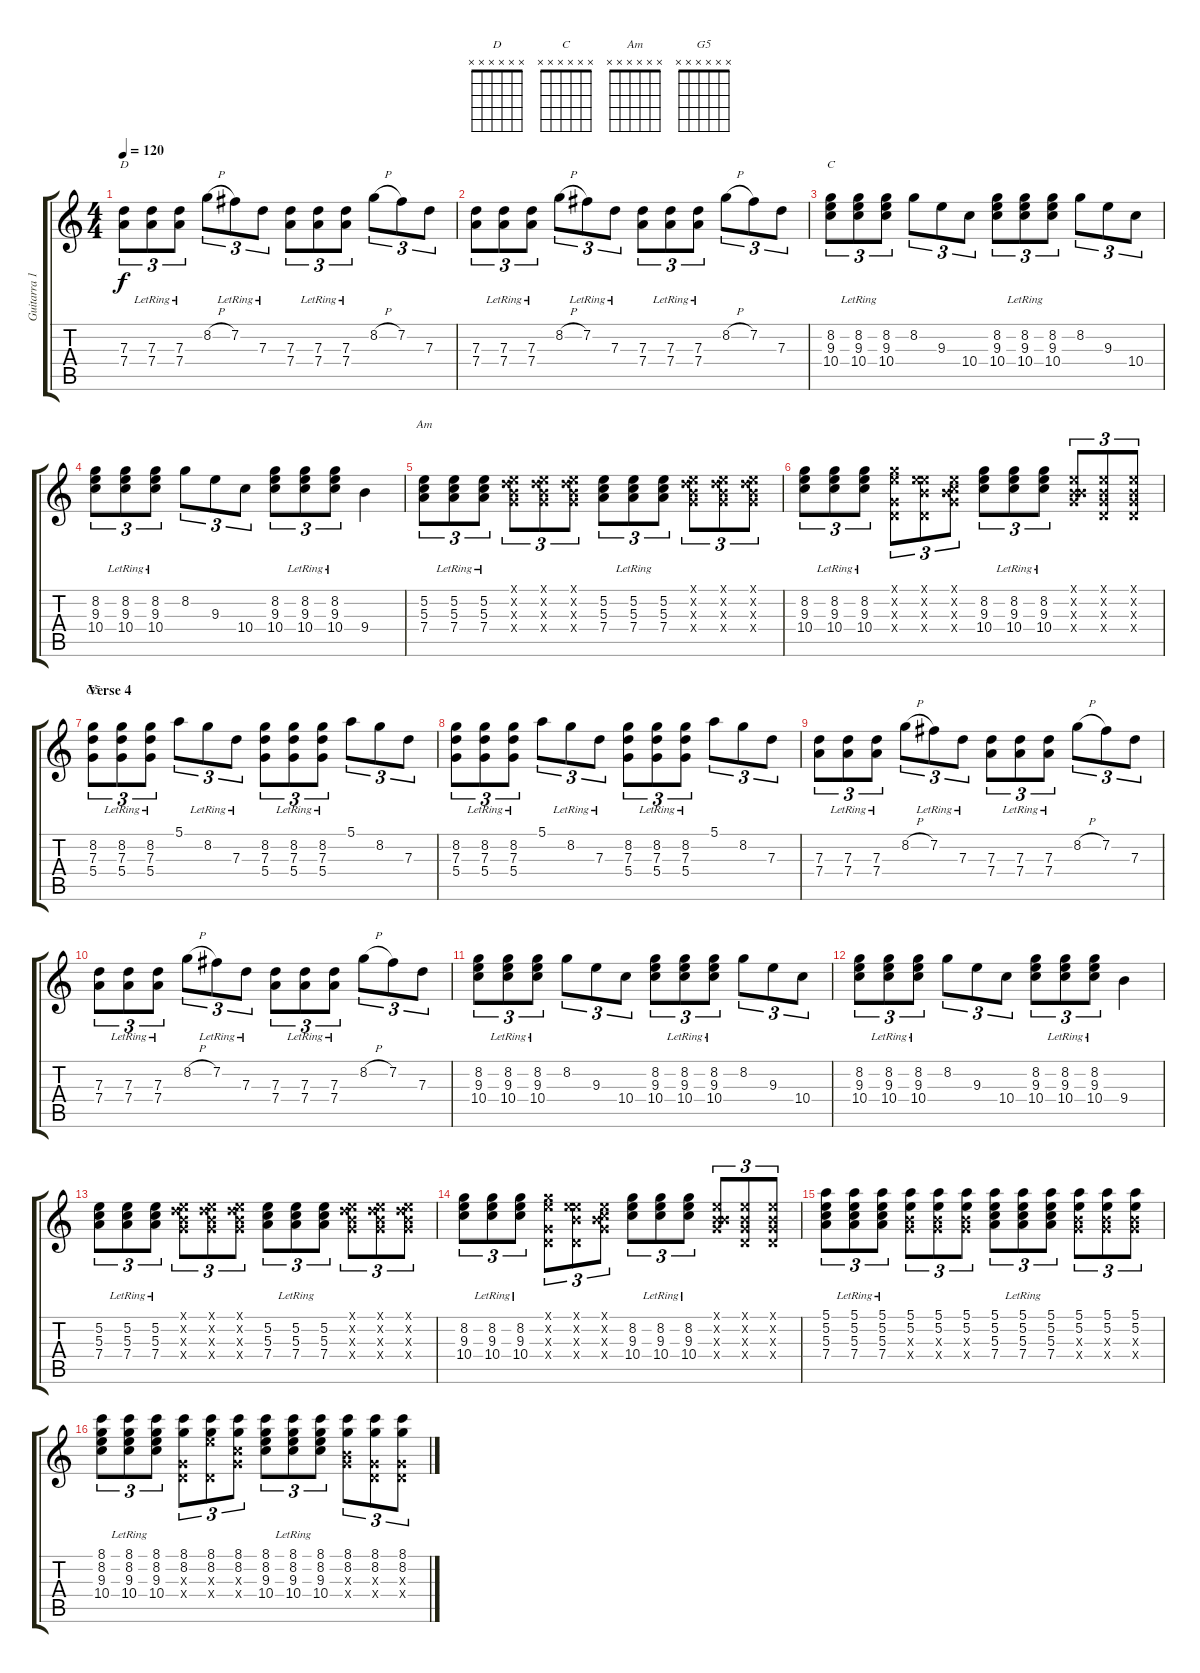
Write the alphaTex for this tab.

\track ("Guitarra 1" "Guitarra 1") {instrument overdrivenguitar}
\staff {score tabs}
\tuning (E4 B3 G3 D3 A2 E2) {hide}
\chord ("D" x x x x x x)
\chord ("C" x x x x x x)
\chord ("Am" x x x x x x)
\chord ("G5" x x x x x x)
\ts (4 4)
\tempo 120
\clef g2
\ks c
(7.3 7.4).8{tu (3 2) ch "D" dy f} (7.3 7.4{lr}).8{tu (3 2)} (7.3 7.4{lr}).8{tu (3 2)} 8.2{h}.8{tu (3 2)} 7.2{lr}.8{tu (3 2)} 7.3{lr}.8{tu (3 2)} (7.3 7.4).8{tu (3 2)} (7.3 7.4{lr}).8{tu (3 2)} (7.3 7.4{lr}).8{tu (3 2)} 8.2{h}.8{tu (3 2)} 7.2.8{tu (3 2)} 7.3.8{tu (3 2)} |
(7.3 7.4).8{tu (3 2)} (7.3 7.4{lr}).8{tu (3 2)} (7.3 7.4{lr}).8{tu (3 2)} 8.2{h}.8{tu (3 2)} 7.2{lr}.8{tu (3 2)} 7.3{lr}.8{tu (3 2)} (7.3 7.4).8{tu (3 2)} (7.3 7.4{lr}).8{tu (3 2)} (7.3 7.4{lr}).8{tu (3 2)} 8.2{h}.8{tu (3 2)} 7.2.8{tu (3 2)} 7.3.8{tu (3 2)} |
(8.2 9.3 10.4).8{tu (3 2) ch "C"} (8.2 9.3 10.4{lr}).8{tu (3 2)} (8.2 9.3 10.4{lr}).8{tu (3 2)} 8.2.8{tu (3 2)} 9.3.8{tu (3 2)} 10.4.8{tu (3 2)} (8.2 9.3 10.4).8{tu (3 2)} (8.2 9.3 10.4{lr}).8{tu (3 2)} (8.2 9.3 10.4{lr}).8{tu (3 2)} 8.2.8{tu (3 2)} 9.3.8{tu (3 2)} 10.4.8{tu (3 2)} |
(8.2 9.3 10.4).8{tu (3 2)} (8.2 9.3 10.4{lr}).8{tu (3 2)} (8.2 9.3 10.4{lr}).8{tu (3 2)} 8.2.8{tu (3 2)} 9.3.8{tu (3 2)} 10.4.8{tu (3 2)} (8.2 9.3 10.4).8{tu (3 2)} (8.2 9.3 10.4{lr}).8{tu (3 2)} (8.2 9.3 10.4{lr}).8{tu (3 2)} 9.4.4 |
(5.2 5.3 7.4).8{tu (3 2) ch "Am"} (5.2 5.3 7.4{lr}).8{tu (3 2)} (5.2 5.3 7.4{lr}).8{tu (3 2)} (0.1{x} 3.2{x} 4.3{x} 5.4{x}).8{tu (3 2)} (0.1{x} 3.2{x} 4.3{x} 5.4{x}).8{tu (3 2)} (0.1{x} 3.2{x} 4.3{x} 5.4{x}).8{tu (3 2)} (5.2 5.3 7.4).8{tu (3 2)} (5.2 5.3 7.4{lr}).8{tu (3 2)} (5.2 5.3 7.4).8{tu (3 2)} (0.1{x} 3.2{x} 4.3{x} 5.4{x}).8{tu (3 2)} (0.1{x} 3.2{x} 4.3{x} 5.4{x}).8{tu (3 2)} (0.1{x} 3.2{x} 4.3{x} 5.4{x}).8{tu (3 2)} |
(8.2 9.3 10.4).8{tu (3 2)} (8.2 9.3 10.4{lr}).8{tu (3 2)} (8.2 9.3 10.4{lr}).8{tu (3 2)} (0.1{x} 8.2{x} 0.3{x} 0.4{x}).8{tu (3 2)} (0.1{x} 0.2{x} 9.3{x} 0.4{x}).8{tu (3 2)} (0.1{x} 0.2{x} 0.3{x} 10.4{x}).8{tu (3 2)} (8.2 9.3 10.4).8{tu (3 2)} (8.2 9.3 10.4{lr}).8{tu (3 2)} (8.2 9.3 10.4{lr}).8{tu (3 2)} (0.1{x} 0.2{x} 0.3{x} 9.4{x}).8{tu (3 2)} (0.1{x} 0.2{x} 0.3{x} 0.4{x}).8{tu (3 2)} (0.1{x} 0.2{x} 0.3{x} 0.4{x}).8{tu (3 2)} |
\section ("" "Verse 4")
(8.2 7.3 5.4).8{tu (3 2) ch "G5"} (8.2 7.3 5.4{lr}).8{tu (3 2)} (8.2 7.3 5.4{lr}).8{tu (3 2)} 5.1.8{tu (3 2)} 8.2{lr}.8{tu (3 2)} 7.3{lr}.8{tu (3 2)} (8.2 7.3 5.4).8{tu (3 2)} (8.2 7.3 5.4{lr}).8{tu (3 2)} (8.2 7.3 5.4{lr}).8{tu (3 2)} 5.1.8{tu (3 2)} 8.2.8{tu (3 2)} 7.3.8{tu (3 2)} |
(8.2 7.3 5.4).8{tu (3 2)} (8.2 7.3 5.4{lr}).8{tu (3 2)} (8.2 7.3 5.4{lr}).8{tu (3 2)} 5.1.8{tu (3 2)} 8.2{lr}.8{tu (3 2)} 7.3{lr}.8{tu (3 2)} (8.2 7.3 5.4).8{tu (3 2)} (8.2 7.3 5.4{lr}).8{tu (3 2)} (8.2 7.3 5.4{lr}).8{tu (3 2)} 5.1.8{tu (3 2)} 8.2.8{tu (3 2)} 7.3.8{tu (3 2)} |
(7.3 7.4).8{tu (3 2)} (7.3 7.4{lr}).8{tu (3 2)} (7.3 7.4{lr}).8{tu (3 2)} 8.2{h}.8{tu (3 2)} 7.2{lr}.8{tu (3 2)} 7.3{lr}.8{tu (3 2)} (7.3 7.4).8{tu (3 2)} (7.3 7.4{lr}).8{tu (3 2)} (7.3 7.4{lr}).8{tu (3 2)} 8.2{h}.8{tu (3 2)} 7.2.8{tu (3 2)} 7.3.8{tu (3 2)} |
(7.3 7.4).8{tu (3 2)} (7.3 7.4{lr}).8{tu (3 2)} (7.3 7.4{lr}).8{tu (3 2)} 8.2{h}.8{tu (3 2)} 7.2{lr}.8{tu (3 2)} 7.3{lr}.8{tu (3 2)} (7.3 7.4).8{tu (3 2)} (7.3 7.4{lr}).8{tu (3 2)} (7.3 7.4{lr}).8{tu (3 2)} 8.2{h}.8{tu (3 2)} 7.2.8{tu (3 2)} 7.3.8{tu (3 2)} |
(8.2 9.3 10.4).8{tu (3 2)} (8.2 9.3 10.4{lr}).8{tu (3 2)} (8.2 9.3 10.4{lr}).8{tu (3 2)} 8.2.8{tu (3 2)} 9.3.8{tu (3 2)} 10.4.8{tu (3 2)} (8.2 9.3 10.4).8{tu (3 2)} (8.2 9.3 10.4{lr}).8{tu (3 2)} (8.2 9.3 10.4{lr}).8{tu (3 2)} 8.2.8{tu (3 2)} 9.3.8{tu (3 2)} 10.4.8{tu (3 2)} |
(8.2 9.3 10.4).8{tu (3 2)} (8.2 9.3 10.4{lr}).8{tu (3 2)} (8.2 9.3 10.4{lr}).8{tu (3 2)} 8.2.8{tu (3 2)} 9.3.8{tu (3 2)} 10.4.8{tu (3 2)} (8.2 9.3 10.4).8{tu (3 2)} (8.2 9.3 10.4{lr}).8{tu (3 2)} (8.2 9.3 10.4{lr}).8{tu (3 2)} 9.4.4 |
(5.2 5.3 7.4).8{tu (3 2)} (5.2 5.3 7.4{lr}).8{tu (3 2)} (5.2 5.3 7.4{lr}).8{tu (3 2)} (0.1{x} 3.2{x} 4.3{x} 5.4{x}).8{tu (3 2)} (0.1{x} 3.2{x} 4.3{x} 5.4{x}).8{tu (3 2)} (0.1{x} 3.2{x} 4.3{x} 5.4{x}).8{tu (3 2)} (5.2 5.3 7.4).8{tu (3 2)} (5.2 5.3 7.4{lr}).8{tu (3 2)} (5.2 5.3 7.4).8{tu (3 2)} (0.1{x} 3.2{x} 4.3{x} 5.4{x}).8{tu (3 2)} (0.1{x} 3.2{x} 4.3{x} 5.4{x}).8{tu (3 2)} (0.1{x} 3.2{x} 4.3{x} 5.4{x}).8{tu (3 2)} |
(8.2 9.3 10.4).8{tu (3 2)} (8.2 9.3 10.4{lr}).8{tu (3 2)} (8.2 9.3 10.4{lr}).8{tu (3 2)} (0.1{x} 8.2{x} 0.3{x} 0.4{x}).8{tu (3 2)} (0.1{x} 0.2{x} 9.3{x} 0.4{x}).8{tu (3 2)} (0.1{x} 0.2{x} 0.3{x} 10.4{x}).8{tu (3 2)} (8.2 9.3 10.4).8{tu (3 2)} (8.2 9.3 10.4{lr}).8{tu (3 2)} (8.2 9.3 10.4{lr}).8{tu (3 2)} (0.1{x} 0.2{x} 0.3{x} 9.4{x}).8{tu (3 2)} (0.1{x} 0.2{x} 0.3{x} 0.4{x}).8{tu (3 2)} (0.1{x} 0.2{x} 0.3{x} 0.4{x}).8{tu (3 2)} |
(5.1 5.2 5.3 7.4).8{tu (3 2)} (5.1 5.2 5.3 7.4{lr}).8{tu (3 2)} (5.1 5.2 5.3 7.4{lr}).8{tu (3 2)} (5.1 5.2 4.3{x} 5.4{x}).8{tu (3 2)} (5.1 5.2 4.3{x} 5.4{x}).8{tu (3 2)} (5.1 5.2 4.3{x} 5.4{x}).8{tu (3 2)} (5.1 5.2 5.3 7.4).8{tu (3 2)} (5.1 5.2 5.3 7.4{lr}).8{tu (3 2)} (5.1 5.2 5.3 7.4).8{tu (3 2)} (5.1 5.2 4.3{x} 5.4{x}).8{tu (3 2)} (5.1 5.2 4.3{x} 5.4{x}).8{tu (3 2)} (5.1 5.2 4.3{x} 5.4{x}).8{tu (3 2)} |
(8.1 8.2 9.3 10.4).8{tu (3 2)} (8.1 8.2 9.3 10.4{lr}).8{tu (3 2)} (8.1 8.2 9.3 10.4{lr}).8{tu (3 2)} (8.1 8.2 0.3{x} 0.4{x}).8{tu (3 2)} (8.1 8.2 9.3{x} 0.4{x}).8{tu (3 2)} (8.1 8.2 0.3{x} 10.4{x}).8{tu (3 2)} (8.1 8.2 9.3 10.4).8{tu (3 2)} (8.1 8.2 9.3 10.4{lr}).8{tu (3 2)} (8.1 8.2 9.3 10.4{lr}).8{tu (3 2)} (8.1 8.2 0.3{x} 9.4{x}).8{tu (3 2)} (8.1 8.2 0.3{x} 0.4{x}).8{tu (3 2)} (8.1 8.2 0.3{x} 0.4{x}).8{tu (3 2)}
